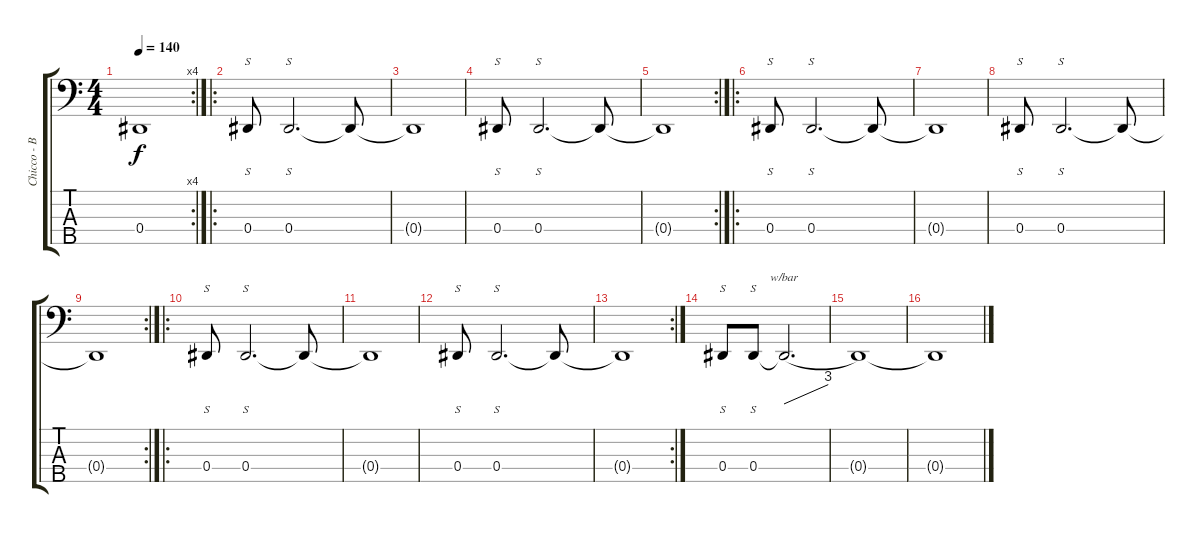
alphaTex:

\track ("Chicco - Bass" "Chicco - B") {instrument fretlessbass}
\staff {score tabs}
\tuning (Gb2 Db2 Ab1 Eb1 Bb0) {hide}
\rc 4
\ts (4 4)
\tempo 140
\clef f4
\ks c
0.4{t}.1{dy f} |
\ro
0.4.8{s} 0.4.2{s d} 0.4{t}.8 |
0.4{t}.1 |
0.4.8{s} 0.4.2{s d} 0.4{t}.8 |
\rc 2
0.4{t}.1 |
\ro
0.4.8{s} 0.4.2{s d} 0.4{t}.8 |
0.4{t}.1 |
0.4.8{s} 0.4.2{s d} 0.4{t}.8 |
\rc 2
0.4{t}.1 |
\ro
0.4.8{s} 0.4.2{s d} 0.4{t}.8 |
0.4{t}.1 |
0.4.8{s} 0.4.2{s d} 0.4{t}.8 |
\rc 2
0.4{t}.1 |
0.4.8{s} 0.4.8{s} 0.4{t}.2{d tbe (dive default 0 0 60 12)} |
0.4{t}.1 |
0.4{t}.1
